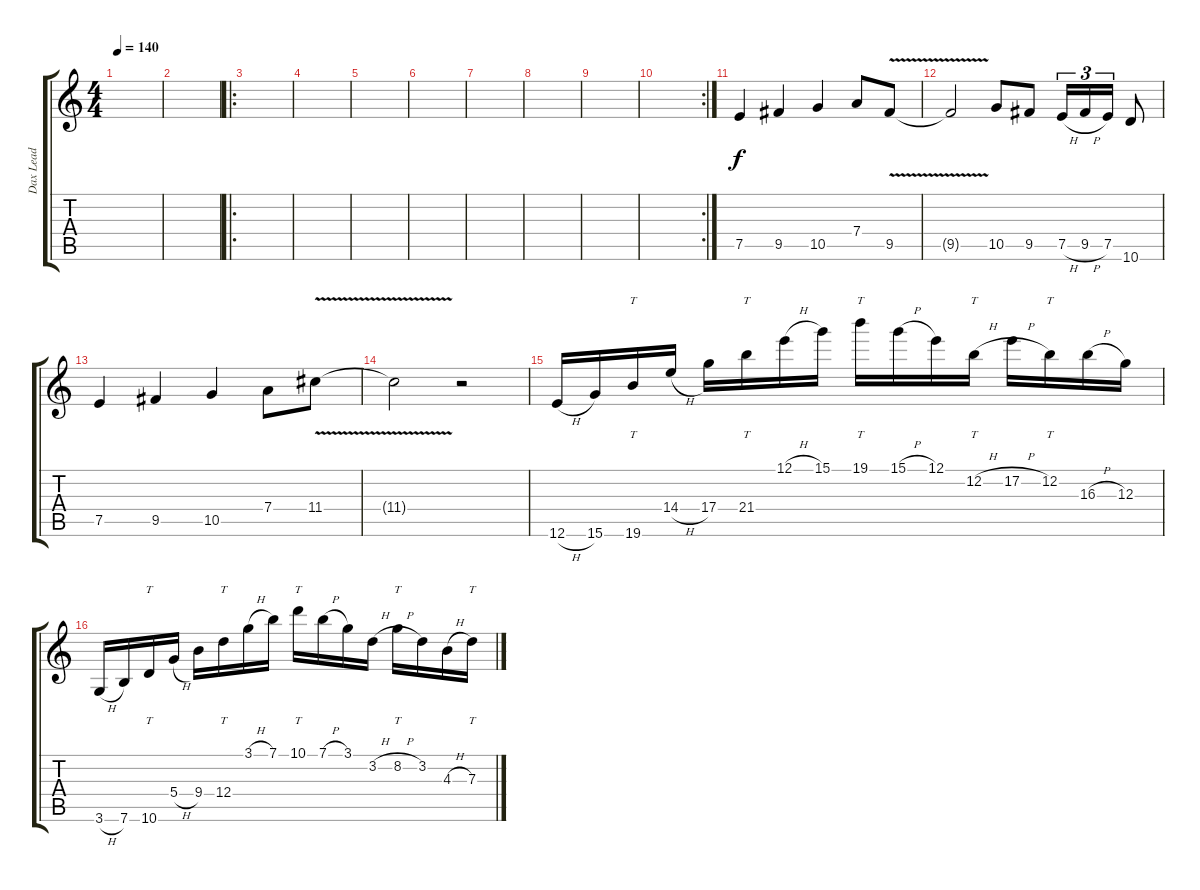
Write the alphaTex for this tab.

\track ("Dax Lead" "Dax Lead") {instrument overdrivenguitar}
\staff {score tabs}
\tuning (E4 B3 G3 D3 A2 E2) {hide}
\ts (4 4)
\tempo 140
\clef g2
\ks c
|
|
\ro
|
|
|
|
|
|
|
\rc 2
|
7.5.4 9.5.4 10.5.4 7.4.8 9.5{v}.8 |
9.5{t}.2 10.5.8 9.5.8 7.5{h}.16{tu (3 2)} 9.5{h}.16{tu (3 2)} 7.5.16{tu (3 2)} 10.6.8 |
7.5.4 9.5.4 10.5.4 7.4.8 11.4{v}.8 |
11.4{t}.2 r.2 |
12.6{h}.16{volume 16 instrument overdrivenguitar} 15.6.16 19.6.16{tt} 14.4{h}.16 17.4.16 21.4.16{tt} 12.1{h}.16 15.1.16 19.1.16{tt} 15.1{h}.16 12.1.16 12.2{h}.16{tt} 17.2{h}.16 12.2.16{tt} 16.3{h}.16 12.3.16 |
3.6{h}.16 7.6.16 10.6.16{tt} 5.4{h}.16 9.4.16 12.4.16{tt} 3.1{h}.16 7.1.16 10.1.16{tt} 7.1{h}.16 3.1.16 3.2{h}.16 8.2{h}.16{tt} 3.2.16 4.3{h}.16 7.3.16{tt}
